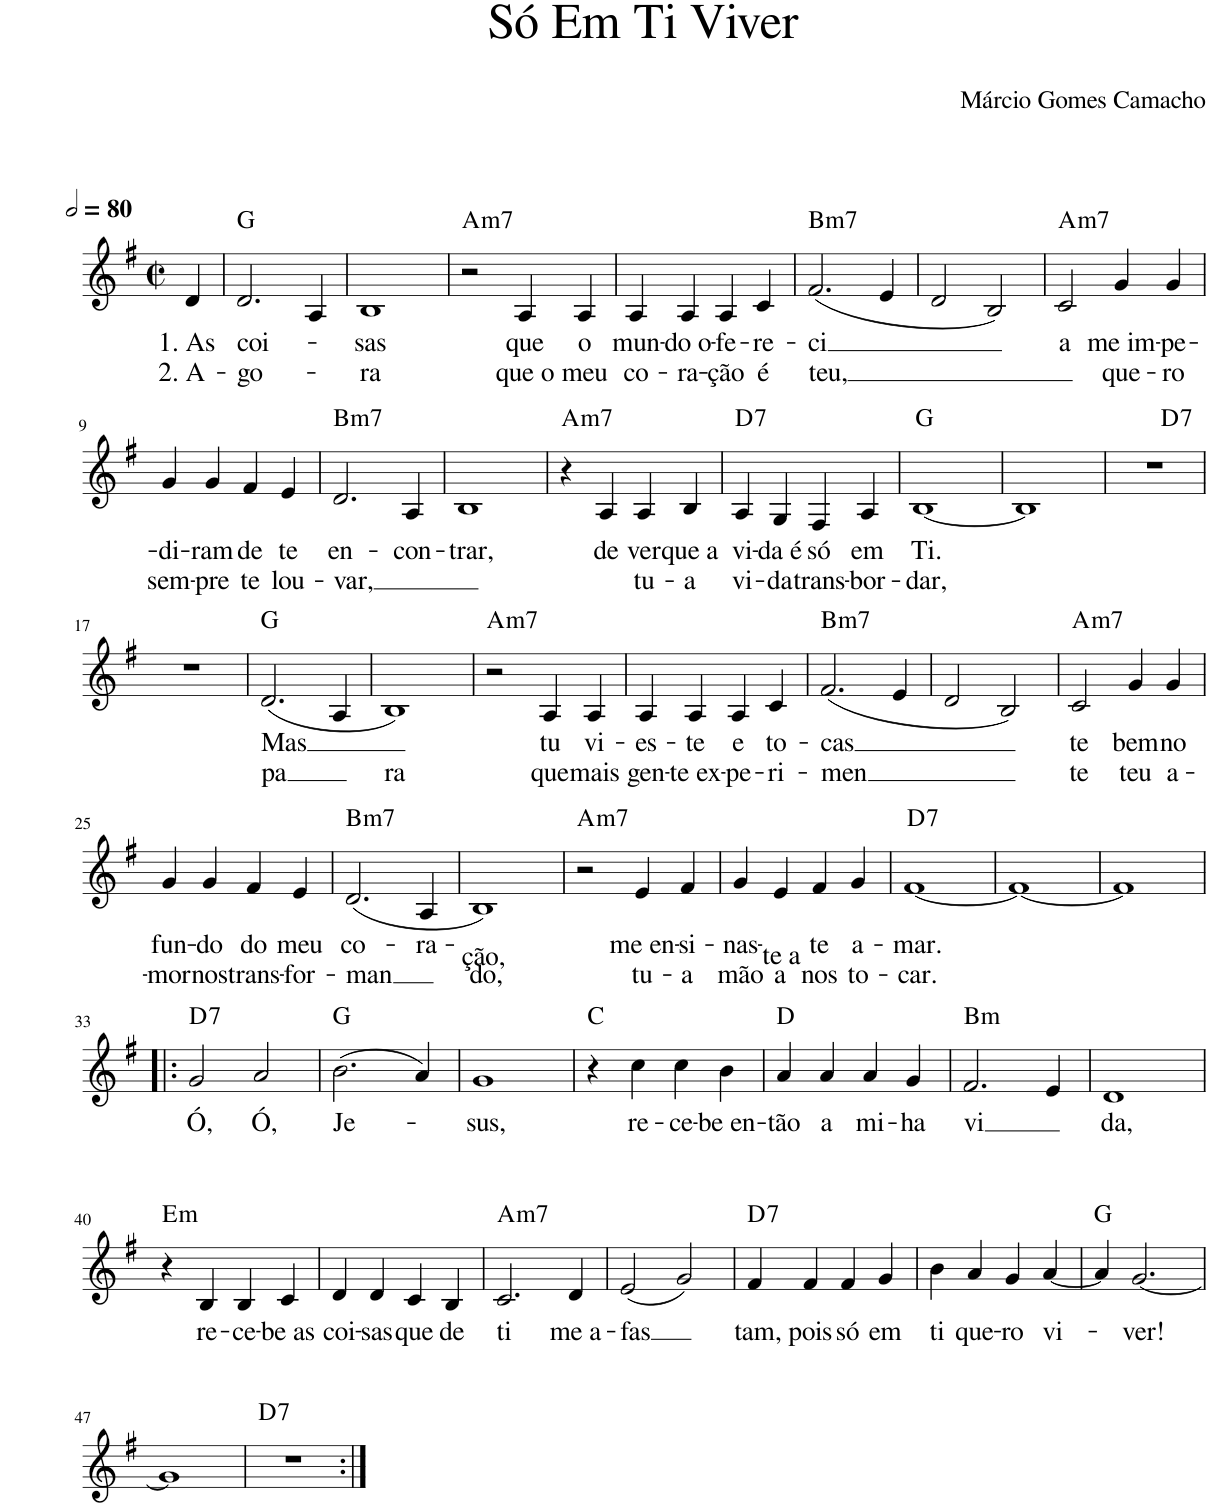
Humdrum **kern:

**kern	**text	**text	**harte
*part1	*part1	*part1	*part1
*staff1	*staff1	*staff1	*
*I"Voz	*	*	*
*I'Vo.	*	*	*
*clefG2	*	*	*
*k[f#]	*	*	*
*M2/2	*	*	*
*met(c|)	*	*	*
*MM160	*	*	*
=1	=1	=1	=1
!	!LO:LY:b	!LO:LY:b	!
4d/	1. As	2. A-	.
=2	=2	=2	=2
!	!LO:LY:b	!LO:LY:b	!
2.d/	coi-	-go-	G:maj
4A/	.	.	.
=3	=3	=3	=3
!	!LO:LY:b	!LO:LY:b	!
1B	-sas	-ra	.
=4	=4	=4	=4
!	!	!	!LO:H:kt=m7
2r	.	.	A:min7
!	!LO:LY:b	!LO:LY:b	!
4A/	que	que o	.
!	!LO:LY:b	!LO:LY:b	!
4A/	o	meu	.
=5	=5	=5	=5
!	!LO:LY:b	!LO:LY:b	!
4A/	mun-	co-	.
!	!LO:LY:b	!LO:LY:b	!
4A/	-do o-	-ra-	.
!	!LO:LY:b	!LO:LY:b	!
4A/	-fe-	-ção	.
!	!LO:LY:b	!LO:LY:b	!
4c/	-re-	é	.
=6	=6	=6	=6
!	!LO:LY:b	!LO:LY:b	!LO:H:kt=m7
(2.f#/	-ci	teu,	B:min7
4e/	.	.	.
=7	=7	=7	=7
2d/	.	.	.
2B/)	.	.	.
=8	=8	=8	=8
!	!LO:LY:b	!	!LO:H:kt=m7
2c/	a	.	A:min7
!	!LO:LY:b	!LO:LY:b	!
4g/	me im-	que-	.
!	!LO:LY:b	!LO:LY:b	!
4g/	-pe-	-ro	.
!!LO:LB:g=z
=9	=9	=9	=9
!	!LO:LY:b	!LO:LY:b	!
4g/	-di-	sem-	.
!	!LO:LY:b	!LO:LY:b	!
4g/	-ram	-pre	.
!	!LO:LY:b	!LO:LY:b	!
4f#/	de	te	.
!	!LO:LY:b	!LO:LY:b	!
4e/	te	lou-	.
=10	=10	=10	=10
!	!LO:LY:b	!LO:LY:b	!LO:H:kt=m7
2.d/	en-	-var,	B:min7
!	!LO:LY:b	!	!
4A/	-con-	.	.
=11	=11	=11	=11
!	!LO:LY:b	!	!
1B	-trar,	.	.
=12	=12	=12	=12
!	!	!	!LO:H:kt=m7
4r	.	.	A:min7
!	!LO:LY:b	!	!
4A/	de	.	.
!	!LO:LY:b	!LO:LY:b	!
4A/	ver	tu-	.
!	!LO:LY:b	!LO:LY:b	!
4B/	que a	-a	.
=13	=13	=13	=13
!	!LO:LY:b	!LO:LY:b	!LO:H:kt=7
4A/	vi-	vi-	D:7
!	!LO:LY:b	!LO:LY:b	!
4G/	-da é	-da	.
!	!LO:LY:b	!LO:LY:b	!
4F#/	só	trans-	.
!	!LO:LY:b	!LO:LY:b	!
4A/	em	-bor-	.
=14	=14	=14	=14
!	!LO:LY:b	!LO:LY:b	!
[1B	Ti.	-dar,	G:maj
=15	=15	=15	=15
1B]	.	.	.
=16	=16	=16	=16
*^	*	*	*
1r	2ryy	.	.	.
!	!	!	!	!LO:H:kt=7
.	2ryy	.	.	D:7
*v	*v	*	*	*
!!LO:LB:g=z
=17	=17	=17	=17
1r	.	.	.
=18	=18	=18	=18
!	!LO:LY:b	!LO:LY:b	!
(2.d/	Mas	-pa	G:maj
4A/	.	.	.
=19	=19	=19	=19
!	!	!LO:LY:b	!
1B)	.	ra	.
=20	=20	=20	=20
!	!	!	!LO:H:kt=m7
2r	.	.	A:min7
!	!LO:LY:b	!LO:LY:b	!
4A/	tu	que	.
!	!LO:LY:b	!LO:LY:b	!
4A/	vi-	mais	.
=21	=21	=21	=21
!	!LO:LY:b	!LO:LY:b	!
4A/	-es-	gen-	.
!	!LO:LY:b	!LO:LY:b	!
4A/	-te	-te ex-	.
!	!LO:LY:b	!LO:LY:b	!
4A/	e	-pe-	.
!	!LO:LY:b	!LO:LY:b	!
4c/	to-	-ri-	.
=22	=22	=22	=22
!	!LO:LY:b	!LO:LY:b	!LO:H:kt=m7
(2.f#/	-cas	-men	B:min7
4e/	.	.	.
=23	=23	=23	=23
2d/	.	.	.
2B/)	.	.	.
=24	=24	=24	=24
!	!LO:LY:b	!LO:LY:b	!LO:H:kt=m7
2c/	te	te	A:min7
!	!LO:LY:b	!LO:LY:b	!
4g/	bem	teu	.
!	!LO:LY:b	!LO:LY:b	!
4g/	no	a-	.
!!LO:LB:g=z
=25	=25	=25	=25
!	!LO:LY:b	!LO:LY:b	!
4g/	fun-	-mor	.
!	!LO:LY:b	!LO:LY:b	!
4g/	-do	nos	.
!	!LO:LY:b	!LO:LY:b	!
4f#/	do	trans-	.
!	!LO:LY:b	!LO:LY:b	!
4e/	meu	-for-	.
=26	=26	=26	=26
!	!LO:LY:b	!LO:LY:b	!LO:H:kt=m7
(2.d/	co-	-man	B:min7
!	!LO:LY:b	!	!
4A/	-ra-	.	.
=27	=27	=27	=27
!	!LO:LY:b	!LO:LY:b	!
1B)	-ção,	do,	.
=28	=28	=28	=28
!	!	!	!LO:H:kt=m7
2r	.	.	A:min7
!	!LO:LY:b	!LO:LY:b	!
4e/	me en-	tu-	.
!	!LO:LY:b	!LO:LY:b	!
4f#/	-si-	-a	.
=29	=29	=29	=29
!	!LO:LY:b	!LO:LY:b	!
4g/	-nas-	mão	.
!	!LO:LY:b	!LO:LY:b	!
4e/	-te a	a	.
!	!LO:LY:b	!LO:LY:b	!
4f#/	te	nos	.
!	!LO:LY:b	!LO:LY:b	!
4g/	a-	to-	.
=30	=30	=30	=30
!	!LO:LY:b	!LO:LY:b	!LO:H:kt=7
[1f#	-mar.	-car.	D:7
=31	=31	=31	=31
1f#_	.	.	.
=32	=32	=32	=32
1f#]	.	.	.
!!LO:LB:g=z
=33!|:	=33!|:	=33!|:	=33!|:
!	!LO:LY:b	!	!LO:H:kt=7
2g/	Ó,	.	D:7
!	!LO:LY:b	!	!
2a/	Ó,	.	.
=34	=34	=34	=34
!	!LO:LY:b	!	!
(2.b\	Je-	.	G:maj
4a/)	.	.	.
=35	=35	=35	=35
!	!LO:LY:b	!	!
1g	-sus,	.	.
=36	=36	=36	=36
4r	.	.	C:maj
!	!LO:LY:b	!	!
4cc\	re-	.	.
!	!LO:LY:b	!	!
4cc\	-ce-	.	.
!	!LO:LY:b	!	!
4b\	-be en-	.	.
=37	=37	=37	=37
!	!LO:LY:b	!	!
4a/	-tão	.	D:maj
!	!LO:LY:b	!	!
4a/	a	.	.
!	!LO:LY:b	!	!
4a/	mi-	.	.
!	!LO:LY:b	!	!
4g/	-ha	.	.
=38	=38	=38	=38
!	!LO:LY:b	!	!LO:H:kt=m
2.f#/	vi	.	B:min
4e/	.	.	.
=39	=39	=39	=39
!	!LO:LY:b	!	!
1d	da,	.	.
!!LO:LB:g=z
=40	=40	=40	=40
!	!	!	!LO:H:kt=m
4r	.	.	E:min
!	!LO:LY:b	!	!
4B/	re-	.	.
!	!LO:LY:b	!	!
4B/	-ce-	.	.
!	!LO:LY:b	!	!
4c/	-be as	.	.
=41	=41	=41	=41
!	!LO:LY:b	!	!
4d/	coi-	.	.
!	!LO:LY:b	!	!
4d/	-sas	.	.
!	!LO:LY:b	!	!
4c/	que	.	.
!	!LO:LY:b	!	!
4B/	de	.	.
=42	=42	=42	=42
!	!LO:LY:b	!	!LO:H:kt=m7
2.c/	ti	.	A:min7
!	!LO:LY:b	!	!
4d/	me a-	.	.
=43	=43	=43	=43
!	!LO:LY:b	!	!
(2e/	-fas	.	.
2g/)	.	.	.
=44	=44	=44	=44
!	!LO:LY:b	!	!LO:H:kt=7
4f#/	tam,	.	D:7
!	!LO:LY:b	!	!
4f#/	pois	.	.
!	!LO:LY:b	!	!
4f#/	só	.	.
!	!LO:LY:b	!	!
4g/	em	.	.
=45	=45	=45	=45
!	!LO:LY:b	!	!
4b\	ti	.	.
!	!LO:LY:b	!	!
4a/	que-	.	.
!	!LO:LY:b	!	!
4g/	-ro	.	.
!	!LO:LY:b	!	!
[4a/	vi-	.	.
=46	=46	=46	=46
4a/]	.	.	G:maj
!	!LO:LY:b	!	!
[2.g/	-ver!	.	.
!!LO:LB:g=z
=47	=47	=47	=47
1g]	.	.	.
=48	=48	=48	=48
!	!	!	!LO:H:kt=7
1r	.	.	D:7
=:|!	=:|!	=:|!	=:|!
*-	*-	*-	*-
